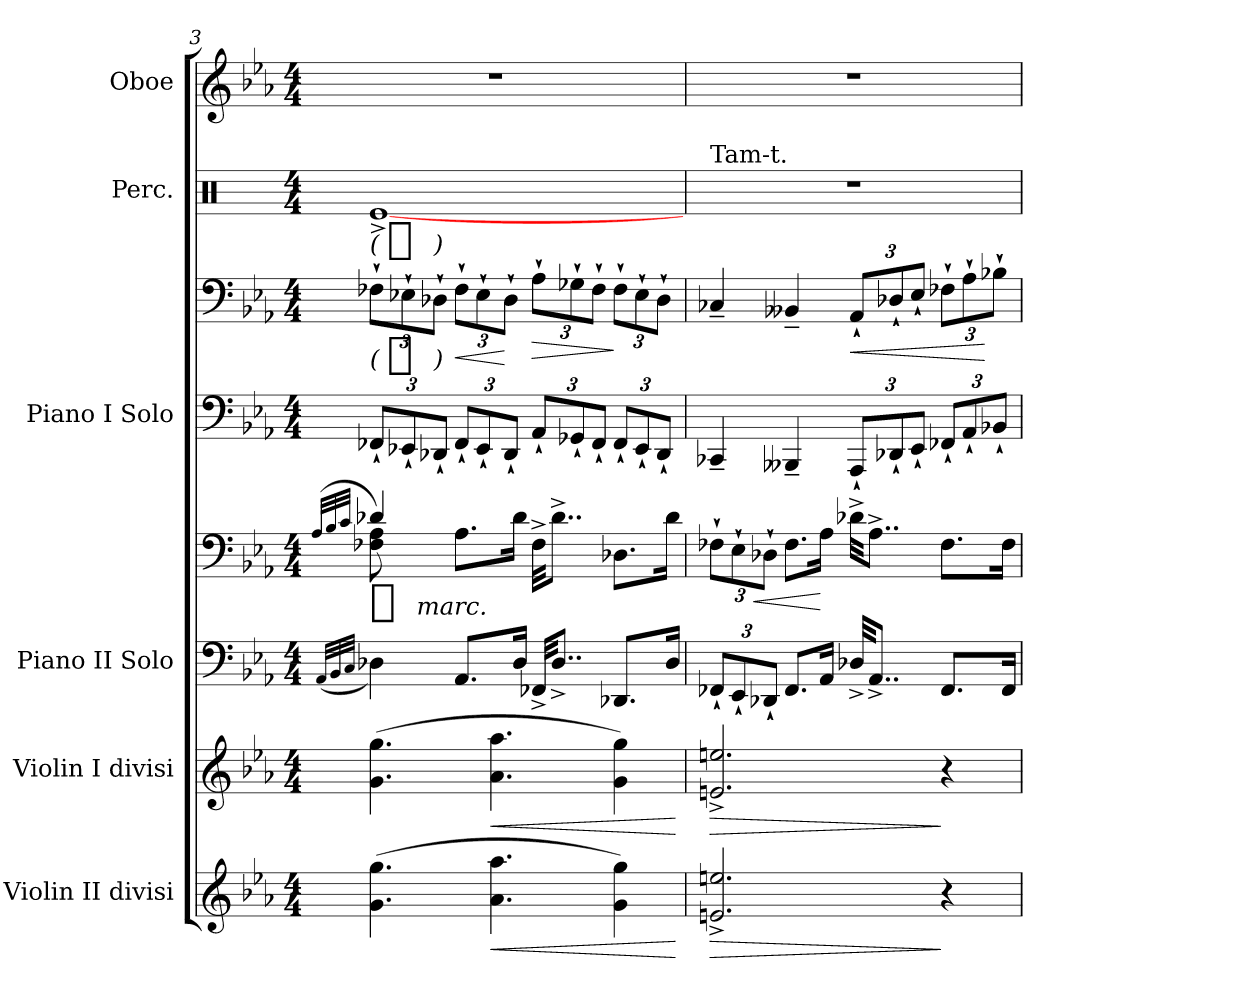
**kern	**dynam	**kern	**dynam	**kern	**kern	**dynam	**kern	**kern	**dynam	**kern	**dynam	**kern
*part6	*part6	*part5	*part5	*part4	*part4	*part4	*part3	*part3	*part3	*part2	*part2	*part1
*staff8	*staff8	*staff7	*staff7	*staff6	*staff5	*staff5/6	*staff4	*staff3	*staff3/4	*staff2	*staff2	*staff1
*I"Violin II divisi	*	*I"Violin I divisi	*	*I"Piano II Solo	*	*	*I"Piano I Solo	*	*	*I"Perc.	*	*I"Oboe
*I'Vln. 2 div.	*	*I'Vln. 1 div.	*	*I'Pno	*	*	*I'Pno	*	*	*	*	*
*clefG2	*	*clefG2	*	*clefF4	*clefF4	*	*clefF4	*clefF4	*	*clefX	*	*clefG2
*k[b-e-a-]	*	*k[b-e-a-]	*	*k[b-e-a-]	*k[b-e-a-]	*	*k[b-e-a-]	*k[b-e-a-]	*	*k[]	*	*k[b-e-a-]
*E-:	*	*E-:	*	*E-:	*E-:	*	*E-:	*E-:	*	*C:	*	*E-:
*M4/4	*	*M4/4	*	*M4/4	*M4/4	*	*M4/4	*M4/4	*	*M4/4	*	*M4/4
=3	=3	=3	=3	=3	=3	=3	=3	=3	=3	=3	=3	=3
.	.	.	.	(32qqAA-/LLL	(32qqA-/LLL	.	.	.	.	.	.	.
.	.	.	.	32qqBB-/	32qqB-/	.	.	.	.	.	.	.
.	.	.	.	32qqC/JJJ	32qqc/JJJ	.	.	.	.	.	.	.
*	*	*	*	*	*^	*	*	*	*	*	*	*
!	!	!	!	!	!	!	!LO:DY:t=%s marc.	!	!	!LO:DY:t=( %s )	!	!LO:DY:t=( %s )	!
(4.g 4.gg	.	(4.g 4.gg	.	4D-X)	8F-X\ 8A-\)	4d-X/	pp	12FF-X`L	12F-X`L	pp	[<1Re^<	pp	1r
.	.	.	.	.	.	.	.	12EE-X`	12E-X`	.	.	.	.
.	.	.	.	.	8ryy	.	.	.	.	.	.	.	.
.	.	.	.	.	.	.	.	12DD-X`J	12D-X`J	.	.	.	.
!	!	!	!	!	!	!	!	!	!	!LO:HP:b	!	!	!
.	.	.	.	8.AA-L	8.A-L	2.ryy	.	12FF-`L	12F-`L	<	.	.	.
.	.	.	.	.	.	.	.	12EE-`	12E-`	.	.	.	.
!	!LO:HP:b	!	!LO:HP:b	!	!	!	!	!	!	!	!	!	!
4.a- 4.aa-	<	4.a- 4.aa-	<	.	.	.	.	.	.	.	.	.	.
.	.	.	.	.	.	.	.	12DD-`J	12D-`J	[	.	.	.
.	.	.	.	16D-Jk	16d-Jk	.	.	.	.	.	.	.	.
!	!	!	!	!	!	!	!	!	!	!LO:HP:b	!	!	!
.	.	.	.	32FF-X^KKL	32F-^KKL	.	.	12AA-`L	12A-`L	>	.	.	.
.	.	.	.	8..D-^J	8..d-^J	.	.	.	.	.	.	.	.
.	.	.	.	.	.	.	.	12GG-X`	12G-X`	.	.	.	.
.	.	.	.	.	.	.	.	12FF-`J	12F-`J	.	.	.	.
4g 4gg)	.	4g 4gg)	.	8.DD-XL	8.D-XL	.	.	12FF-`L	12F-`L	]	.	.	.
.	.	.	.	.	.	.	.	12EE-`	12E-`	.	.	.	.
.	.	.	.	.	.	.	.	12DD-`J	12D-`J	.	.	.	.
.	.	.	.	16D-Jk	16d-Jk	.	.	.	.	.	.	.	.
*	*	*	*	*	*v	*v	*	*	*	*	*	*	*
.	[	.	[	.	.	.	.	.	.	.	.	.
=4	=4	=4	=4	=4	=4	=4	=4	=4	=4	=4	=4	=4
!	!	!	!	!	!	!	!	!	!	!LO:TX:a:t=Tam-t.	!	!
!	!LO:HP:b	!	!LO:HP:b	!	!	!	!	!	!	!	!	!
2.en^ 2.een^	>	2.en^ 2.een^	>	12FF-X`L	12F-X`L	.	4CC-X~	4C-X~	.	1r	.	1r
.	.	.	.	12EE-`	12E-`	.	.	.	.	.	.	.
!	!	!	!	!	!	!LO:HP:b	!	!	!	!	!	!
.	.	.	.	12DD-X`J	12D-X`J	<	.	.	.	.	.	.
.	.	.	.	8.FF-L	8.F-L	.	4BBB--X~	4BB--X~	.	.	.	.
.	.	.	.	16AA-Jk	16A-Jk	[	.	.	.	.	.	.
!	!	!	!	!	!	!	!	!	!LO:HP:b	!	!	!
.	.	.	.	32D-X^KKL	32d-X^KKL	.	12AAA-`L	12AA-`L	<	.	.	.
.	.	.	.	8..AA-^J	8..A-^J	.	.	.	.	.	.	.
.	.	.	.	.	.	.	12DD-X`	12D-X`	.	.	.	.
.	.	.	.	.	.	.	12EE-`J	12E-`J	.	.	.	.
4r	]	4r	]	8.FF-L	8.F-L	.	12FF-X`L	12F-X`L	.	.	.	.
.	.	.	.	.	.	.	12AA-`	12A-`	.	.	.	.
.	.	.	.	.	.	.	12BB-X`J	12B-X`J	[	.	.	.
.	.	.	.	16FF-Jk	16F-Jk	.	.	.	.	.	.	.
=	=	=	=	=	=	=	=	=	=	=	=	=
*-	*-	*-	*-	*-	*-	*-	*-	*-	*-	*-	*-	*-
